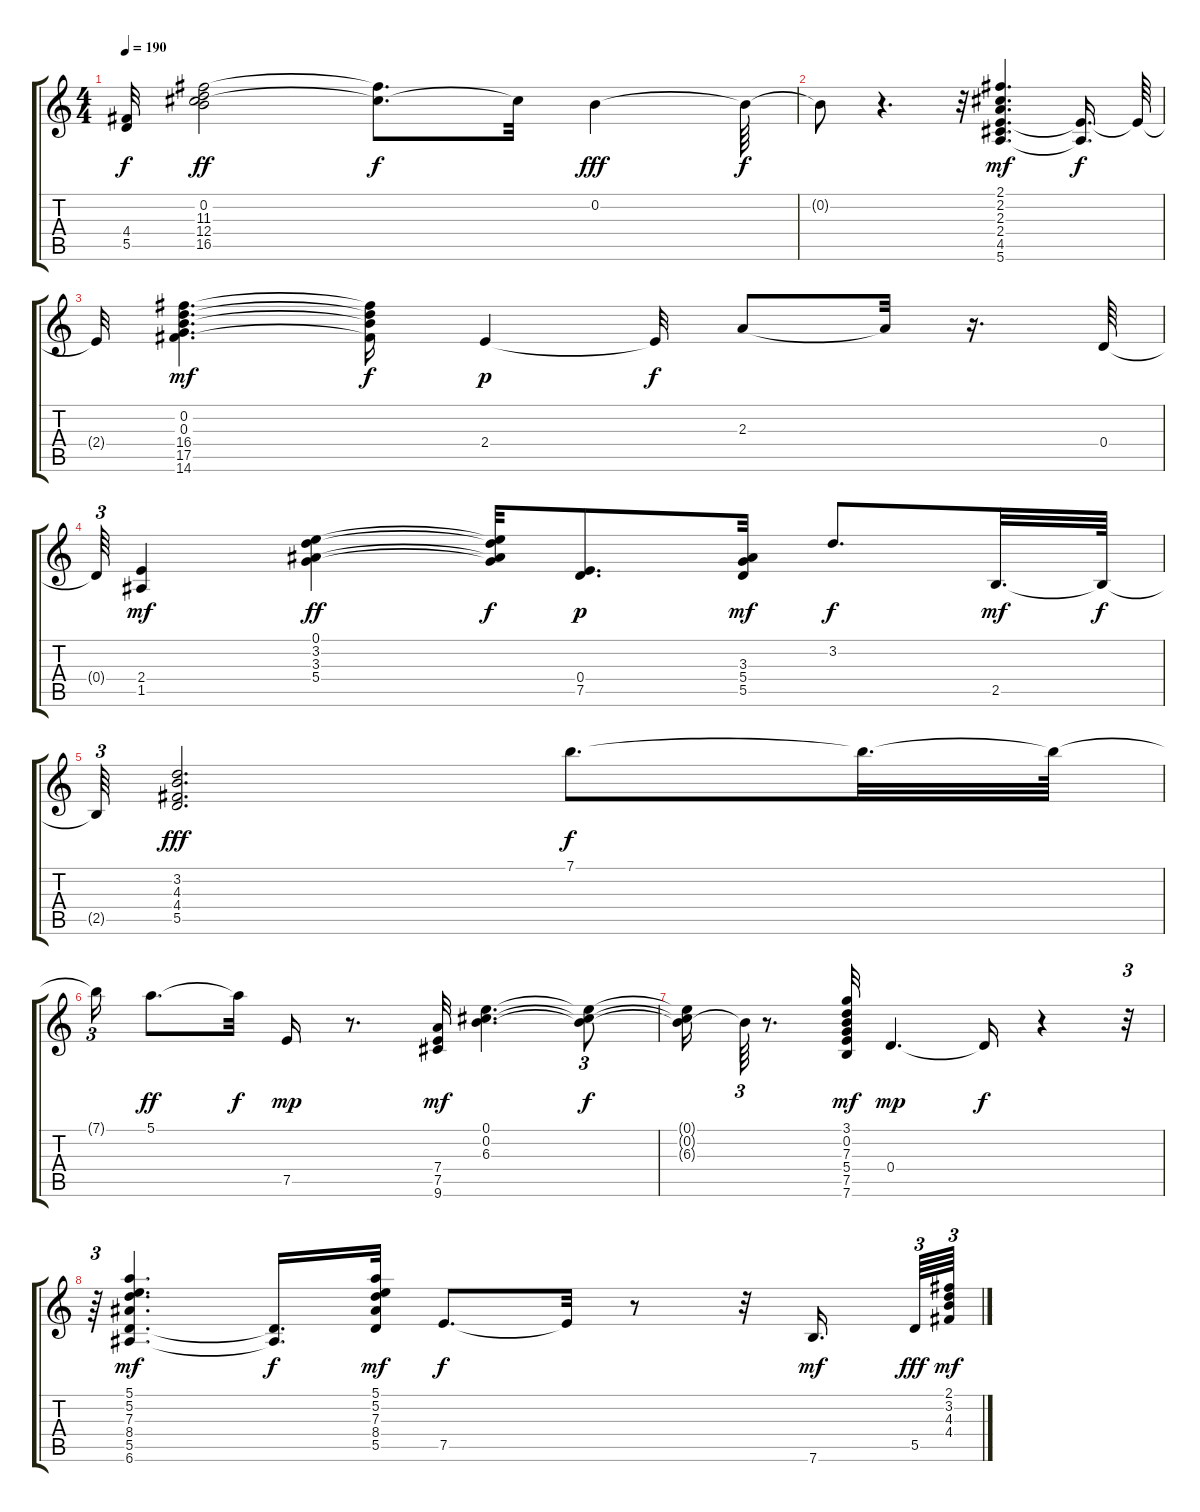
\track "" {instrument electricguitarjazz}
\staff {score tabs}
\tuning (E4 B3 G3 D3 A2 E2) {hide}
\ts (4 4)
\tempo 190
\clef g2
\ks c
(4.4{t} 5.5{t}).32{dy f} (0.2 11.3 12.4 16.5).2{dy ff} (11.3{t} 16.5{t}).8{d dy f} 16.5{t}.32 0.2.4{dy fff} 0.2{t}.64{dy f} |
0.2{t}.8 r.4{d} r.32 (2.1 2.2 2.3 2.4 4.5 5.6).4{d dy mf} (2.4{t} 5.6{t}).16{d dy f} 2.4{t}.64 |
2.4{t}.32 (0.2 0.3 16.4 17.5 14.6).4{d dy mf} (0.2{t} 16.4{t} 17.5{t} 14.6{t}).16{dy f} 2.4.4{dy p} 2.4{t}.32{dy f} 2.3.8 2.3{t}.32 r.16{d} 0.4.64 |
0.4{t}.64{tu (3 2)} (2.4 1.5).4{dy mf} (0.1 3.2 3.3 5.4).4{dy ff} (0.1{t} 3.2{t} 3.3{t} 5.4{t}).32{dy f} (0.4 7.5).8{d dy p} (3.3 5.4 5.5).32{dy mf} 3.2.8{d dy f} 2.5.32{d dy mf} 2.5{t}.64{dy f} |
2.5{t}.64{tu (3 2)} (3.2 4.3 4.4 5.5).2{d dy fff} 7.1.8{d dy f} 7.1{t}.32{d} 7.1{t}.64 |
7.1{t}.16{tu (3 2)} 5.1.8{d dy ff} 5.1{t}.32{dy f} 7.5.16{dy mp} r.8{d} (7.4 7.5 9.6).32{dy mf} (0.1 0.2 6.3).4{d} (0.1{t} 0.2{t} 6.3{t}).8{tu (3 2) dy f} |
(0.1{t} 0.2{t} 6.3{t}).16 0.2{t}.64{tu (3 2)} r.8{d} (3.1 0.2 7.3 5.4 7.5 7.6).32{dy mf} 0.4.4{d dy mp} 0.4{t}.16{dy f} r.4 r.32{tu (3 2)} |
r.64{tu (3 2)} (5.1 5.2 7.3 8.4 5.5 6.6).4{d dy mf} (5.5{t} 6.6{t}).16{d dy f} (5.1 5.2 7.3 8.4 5.5).32{dy mf} 7.5.8{d dy f} 7.5{t}.32 r.8 r.32 7.6.16{d dy mf} 5.5.64{tu (3 2) dy fff} (2.1 3.2 4.3 4.4).64{tu (3 2) dy mf}
